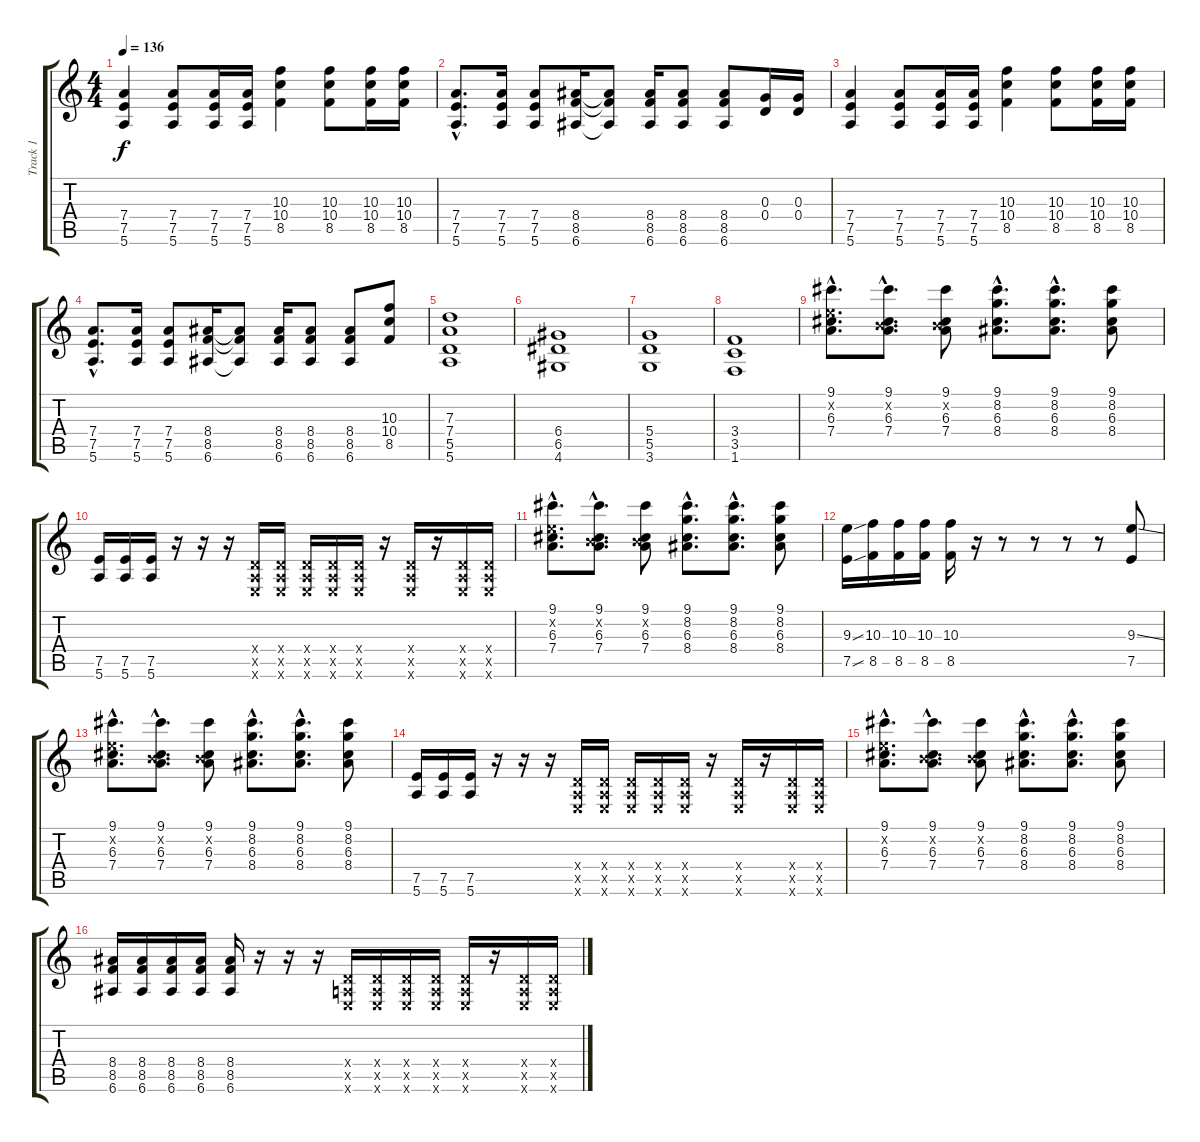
\track ("Track 1" "Track 1") {instrument overdrivenguitar}
\staff {score tabs}
\tuning (E4 B3 G3 D3 A2 E2) {hide}
\ts (4 4)
\tempo 136
\clef g2
\ks c
(7.4 7.5 5.6).4{dy f} (7.4 7.5 5.6).8 (7.4 7.5 5.6).16 (7.4 7.5 5.6).16 (10.3 10.4 8.5).4 (10.3 10.4 8.5).8 (10.3 10.4 8.5).16 (10.3 10.4 8.5).16 |
(7.4{hac} 7.5{hac} 5.6{hac}).8{d} (7.4 7.5 5.6).16 (7.4 7.5 5.6).8 (8.4 8.5 6.6).16 (8.4{t} 8.5{t} 6.6{t}).8 (8.4 8.5 6.6).16 (8.4 8.5 6.6).8 (8.4 8.5 6.6).8 (0.3 0.4).16 (0.3 0.4).16 |
(7.4 7.5 5.6).4 (7.4 7.5 5.6).8 (7.4 7.5 5.6).16 (7.4 7.5 5.6).16 (10.3 10.4 8.5).4 (10.3 10.4 8.5).8 (10.3 10.4 8.5).16 (10.3 10.4 8.5).16 |
(7.4{hac} 7.5{hac} 5.6{hac}).8{d} (7.4 7.5 5.6).16 (7.4 7.5 5.6).8 (8.4 8.5 6.6).16 (8.4{t} 8.5{t} 6.6{t}).8 (8.4 8.5 6.6).16 (8.4 8.5 6.6).8 (8.4 8.5 6.6).8 (10.3 10.4 8.5).8 |
(7.3 7.4 5.5 5.6).1 |
(6.4 6.5 4.6).1 |
(5.4 5.5 3.6).1 |
(3.4 3.5 1.6).1 |
(9.1{hac} 5.2{hac x} 6.3{hac} 7.4{hac}).8{d} (9.1{hac} 0.2{hac x} 6.3{hac} 7.4{hac}).8{d} (9.1 0.2{x} 6.3 7.4).8 (9.1{hac} 8.2{hac} 6.3{hac} 8.4{hac}).8{d} (9.1{hac} 8.2{hac} 6.3{hac} 8.4{hac}).8{d} (9.1 8.2 6.3 8.4).8 |
(7.5 5.6).16 (7.5 5.6).16 (7.5 5.6).16 r.16 r.16 r.16 (0.4{x} 0.5{x} 0.6{x}).16 (0.4{x} 0.5{x} 0.6{x}).16 (0.4{x} 0.5{x} 0.6{x}).16 (0.4{x} 0.5{x} 0.6{x}).16 (0.4{x} 0.5{x} 0.6{x}).16 r.16 (0.4{x} 0.5{x} 0.6{x}).16 r.16 (0.4{x} 0.5{x} 0.6{x}).16 (0.4{x} 0.5{x} 0.6{x}).16 |
(9.1{hac} 5.2{hac x} 6.3{hac} 7.4{hac}).8{d} (9.1{hac} 0.2{hac x} 6.3{hac} 7.4{hac}).8{d} (9.1 0.2{x} 6.3 7.4).8 (9.1{hac} 8.2{hac} 6.3{hac} 8.4{hac}).8{d} (9.1{hac} 8.2{hac} 6.3{hac} 8.4{hac}).8{d} (9.1 8.2 6.3 8.4).8 |
(9.3{ss} 7.5{ss}).16 (10.3 8.5).16 (10.3 8.5).16 (10.3 8.5).16 (10.3 8.5).16 r.16 r.8 r.8 r.8 r.8 (9.3{ss} 7.5).8 |
(9.1{hac} 5.2{hac x} 6.3{hac} 7.4{hac}).8{d} (9.1{hac} 0.2{hac x} 6.3{hac} 7.4{hac}).8{d} (9.1 0.2{x} 6.3 7.4).8 (9.1{hac} 8.2{hac} 6.3{hac} 8.4{hac}).8{d} (9.1{hac} 8.2{hac} 6.3{hac} 8.4{hac}).8{d} (9.1 8.2 6.3 8.4).8 |
(7.5 5.6).16 (7.5 5.6).16 (7.5 5.6).16 r.16 r.16 r.16 (0.4{x} 0.5{x} 0.6{x}).16 (0.4{x} 0.5{x} 0.6{x}).16 (0.4{x} 0.5{x} 0.6{x}).16 (0.4{x} 0.5{x} 0.6{x}).16 (0.4{x} 0.5{x} 0.6{x}).16 r.16 (0.4{x} 0.5{x} 0.6{x}).16 r.16 (0.4{x} 0.5{x} 0.6{x}).16 (0.4{x} 0.5{x} 0.6{x}).16 |
(9.1{hac} 5.2{hac x} 6.3{hac} 7.4{hac}).8{d} (9.1{hac} 0.2{hac x} 6.3{hac} 7.4{hac}).8{d} (9.1 0.2{x} 6.3 7.4).8 (9.1{hac} 8.2{hac} 6.3{hac} 8.4{hac}).8{d} (9.1{hac} 8.2{hac} 6.3{hac} 8.4{hac}).8{d} (9.1 8.2 6.3 8.4).8 |
(8.4 8.5 6.6).16 (8.4 8.5 6.6).16 (8.4 8.5 6.6).16 (8.4 8.5 6.6).16 (8.4 8.5 6.6).16 r.16 r.16 r.16 (0.4{x} 0.5{x} 0.6{x}).16 (0.4{x} 0.5{x} 0.6{x}).16 (0.4{x} 0.5{x} 0.6{x}).16 (0.4{x} 0.5{x} 0.6{x}).16 (0.4{x} 0.5{x} 0.6{x}).16 r.16 (0.4{x} 0.5{x} 0.6{x}).16 (0.4{x} 0.5{x} 0.6{x}).16
